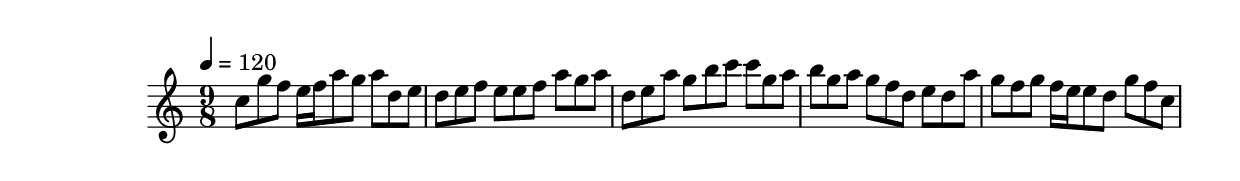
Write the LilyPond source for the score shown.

\version "2.12.0" 

\book {
	\score {
		<<
		\new Staff {
			<<
			\new Voice {
				{ 
					\clef treble 
					\time 9/8 
					\key c \major 
					\tempo 4 = 120 
					
% Section ----------

c''8 g''8 f''8 e''16 f''16 a''8 g''8 a''8 d''8 e''8 d''8 e''8 f''8 e''8 e''8 f''8 a''8 g''8 a''8 d''8 e''8 a''8 g''8 b''8 c'''8 c'''8 g''8 a''8 b''8 g''8 a''8 g''8 f''8 d''8 e''8 d''8 a''8 g''8 f''8 g''8 f''16 e''16 e''8 d''8 g''8 f''8 c''8 

				}
			}
			>>
		}
		>>

		\midi { }
		\layout { }
	}
}
